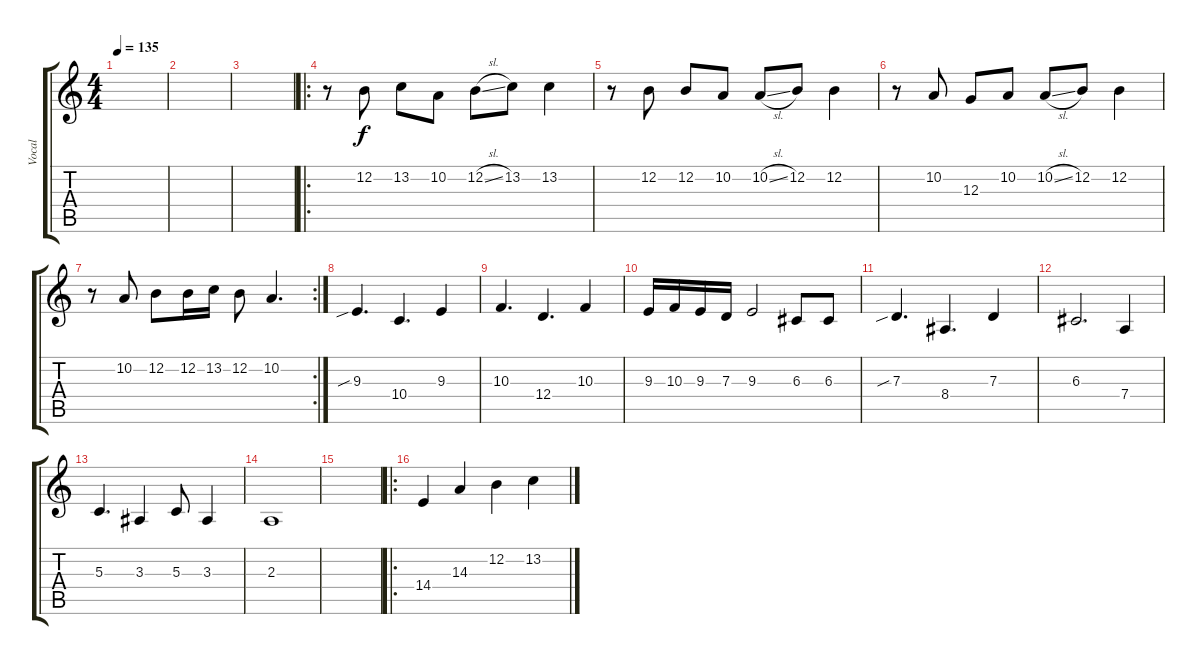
\track ("Vocal" "Vocal") {instrument synthbrass1}
\staff {score tabs}
\tuning (E4 B3 G3 D3 A2 E2) {hide}
\ts (4 4)
\tempo 135
\clef g2
\ks c
|
|
|
\ro
r.8{instrument lead2sawtooth} 12.2.8 13.2.8 10.2.8 12.2{sl}.8 13.2.8 13.2.4 |
r.8 12.2.8 12.2.8 10.2.8 10.2{sl}.8 12.2.8 12.2.4 |
r.8 10.2.8 12.3.8 10.2.8 10.2{sl}.8 12.2.8 12.2.4 |
\rc 2
r.8 10.2.8 12.2.8 12.2.16 13.2.16 12.2.8 10.2.4{d} |
9.3{sib}.4{d} 10.4.4{d} 9.3.4 |
10.3.4{d} 12.4.4{d} 10.3.4 |
9.3.16 10.3.16 9.3.16 7.3.16 9.3.2 6.3.8 6.3.8 |
7.3{sib}.4{d} 8.4.4{d} 7.3.4 |
6.3.2{d} 7.4.4 |
5.3.4{d} 3.3.4 5.3.8 3.3.4 |
2.3.1 |
|
\ro
14.4.4 14.3.4 12.2.4 13.2.4
